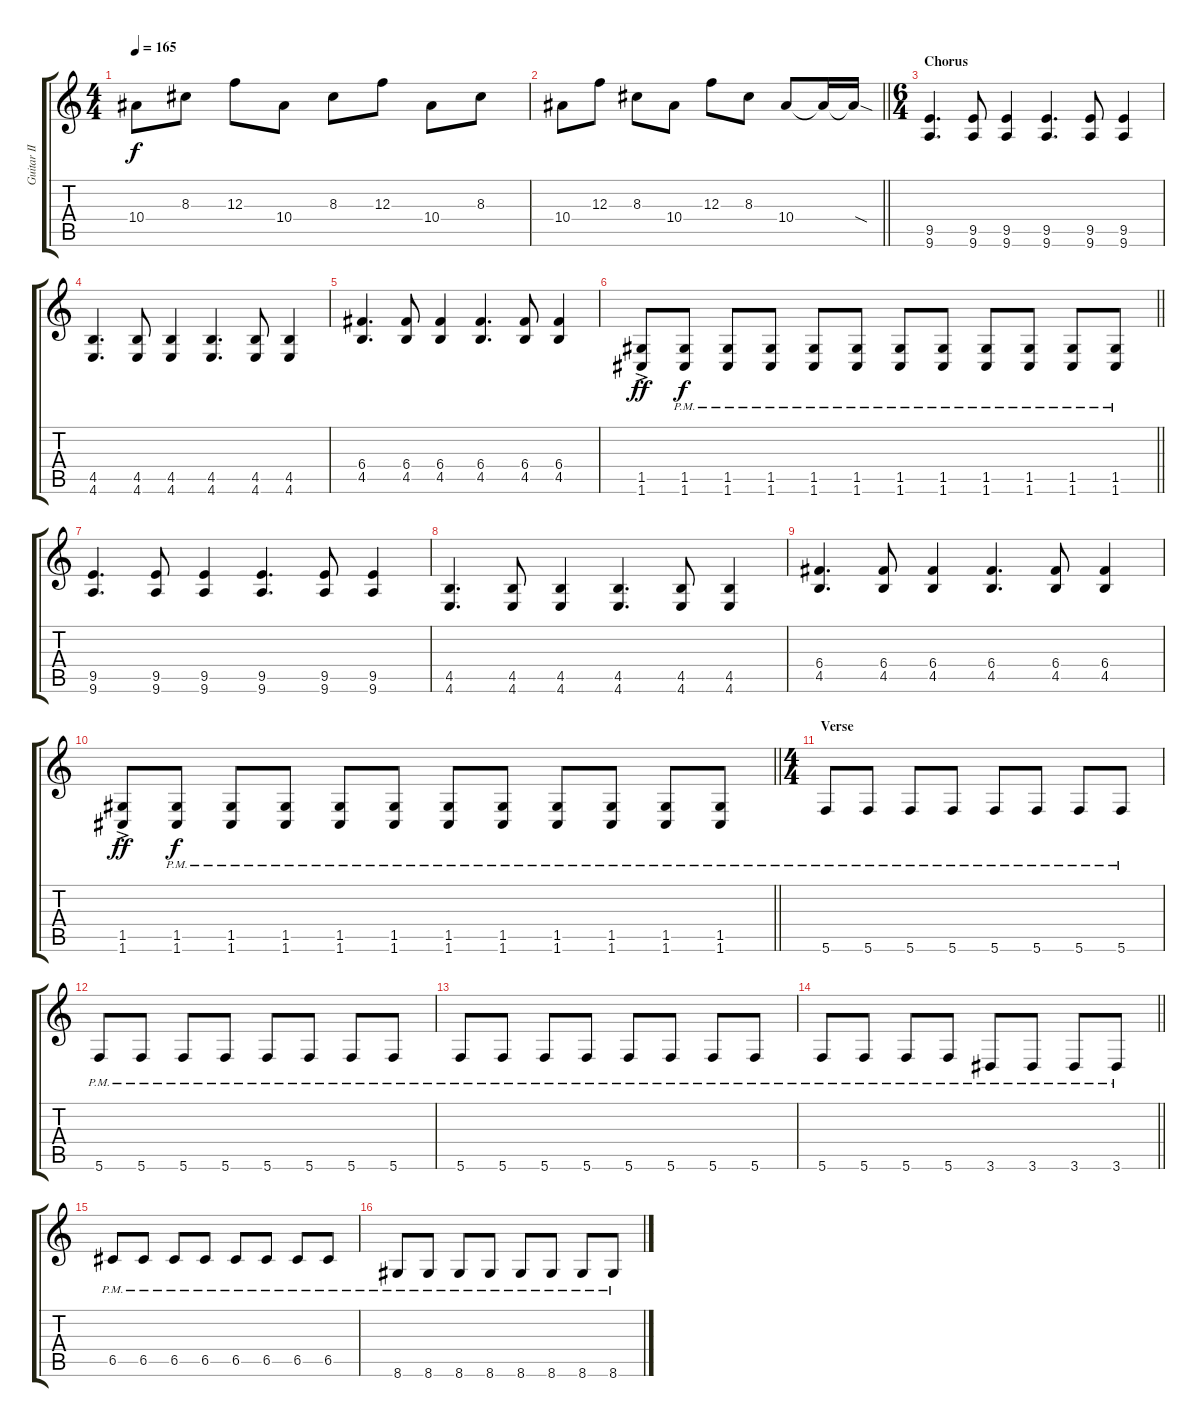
\track ("Guitar II" "Guitar II") {instrument distortionguitar}
\staff {score tabs}
\tuning (D4 A3 F3 C3 G2 C2) {hide}
\ts (4 4)
\tempo 165
\clef g2
\ks c
10.4.8{dy f} 8.3.8 12.3.8 10.4.8 8.3.8 12.3.8 10.4.8 8.3.8 |
\barLineRight lightlight
10.4.8 12.3.8 8.3.8 10.4.8 12.3.8 8.3.8 10.4.8 10.4{t}.16 10.4{sod t}.16 |
\ts (6 4)
\section ("" "Chorus")
(9.5 9.6).4{d} (9.5 9.6).8 (9.5 9.6).4 (9.5 9.6).4{d} (9.5 9.6).8 (9.5 9.6).4 |
(4.5 4.6).4{d} (4.5 4.6).8 (4.5 4.6).4 (4.5 4.6).4{d} (4.5 4.6).8 (4.5 4.6).4 |
(6.4 4.5).4{d} (6.4 4.5).8 (6.4 4.5).4 (6.4 4.5).4{d} (6.4 4.5).8 (6.4 4.5).4 |
\barLineRight lightlight
(1.5{ac} 1.6{ac}).8{dy ff} (1.5{pm} 1.6{pm}).8{dy f} (1.5{pm} 1.6{pm}).8 (1.5{pm} 1.6{pm}).8 (1.5{pm} 1.6{pm}).8 (1.5{pm} 1.6{pm}).8 (1.5{pm} 1.6{pm}).8 (1.5{pm} 1.6{pm}).8 (1.5{pm} 1.6{pm}).8 (1.5{pm} 1.6{pm}).8 (1.5{pm} 1.6{pm}).8 (1.5{pm} 1.6{pm}).8 |
\section ("" "")
(9.5 9.6).4{d} (9.5 9.6).8 (9.5 9.6).4 (9.5 9.6).4{d} (9.5 9.6).8 (9.5 9.6).4 |
(4.5 4.6).4{d} (4.5 4.6).8 (4.5 4.6).4 (4.5 4.6).4{d} (4.5 4.6).8 (4.5 4.6).4 |
(6.4 4.5).4{d} (6.4 4.5).8 (6.4 4.5).4 (6.4 4.5).4{d} (6.4 4.5).8 (6.4 4.5).4 |
\barLineRight lightlight
(1.5{ac} 1.6{ac}).8{dy ff} (1.5{pm} 1.6{pm}).8{dy f} (1.5{pm} 1.6{pm}).8 (1.5{pm} 1.6{pm}).8 (1.5{pm} 1.6{pm}).8 (1.5{pm} 1.6{pm}).8 (1.5{pm} 1.6{pm}).8 (1.5{pm} 1.6{pm}).8 (1.5{pm} 1.6{pm}).8 (1.5{pm} 1.6{pm}).8 (1.5{pm} 1.6{pm}).8 (1.5{pm} 1.6{pm}).8 |
\ts (4 4)
\section ("" "Verse")
5.6{pm}.8 5.6{pm}.8 5.6{pm}.8 5.6{pm}.8 5.6{pm}.8 5.6{pm}.8 5.6{pm}.8 5.6{pm}.8 |
5.6{pm}.8 5.6{pm}.8 5.6{pm}.8 5.6{pm}.8 5.6{pm}.8 5.6{pm}.8 5.6{pm}.8 5.6{pm}.8 |
5.6{pm}.8 5.6{pm}.8 5.6{pm}.8 5.6{pm}.8 5.6{pm}.8 5.6{pm}.8 5.6{pm}.8 5.6{pm}.8 |
\barLineRight lightlight
5.6{pm}.8 5.6{pm}.8 5.6{pm}.8 5.6{pm}.8 3.6{pm}.8 3.6{pm}.8 3.6{pm}.8 3.6{pm}.8 |
\section ("" "")
6.5{pm}.8 6.5{pm}.8 6.5{pm}.8 6.5{pm}.8 6.5{pm}.8 6.5{pm}.8 6.5{pm}.8 6.5{pm}.8 |
8.6{pm}.8 8.6{pm}.8 8.6{pm}.8 8.6{pm}.8 8.6{pm}.8 8.6{pm}.8 8.6{pm}.8 8.6{pm}.8
